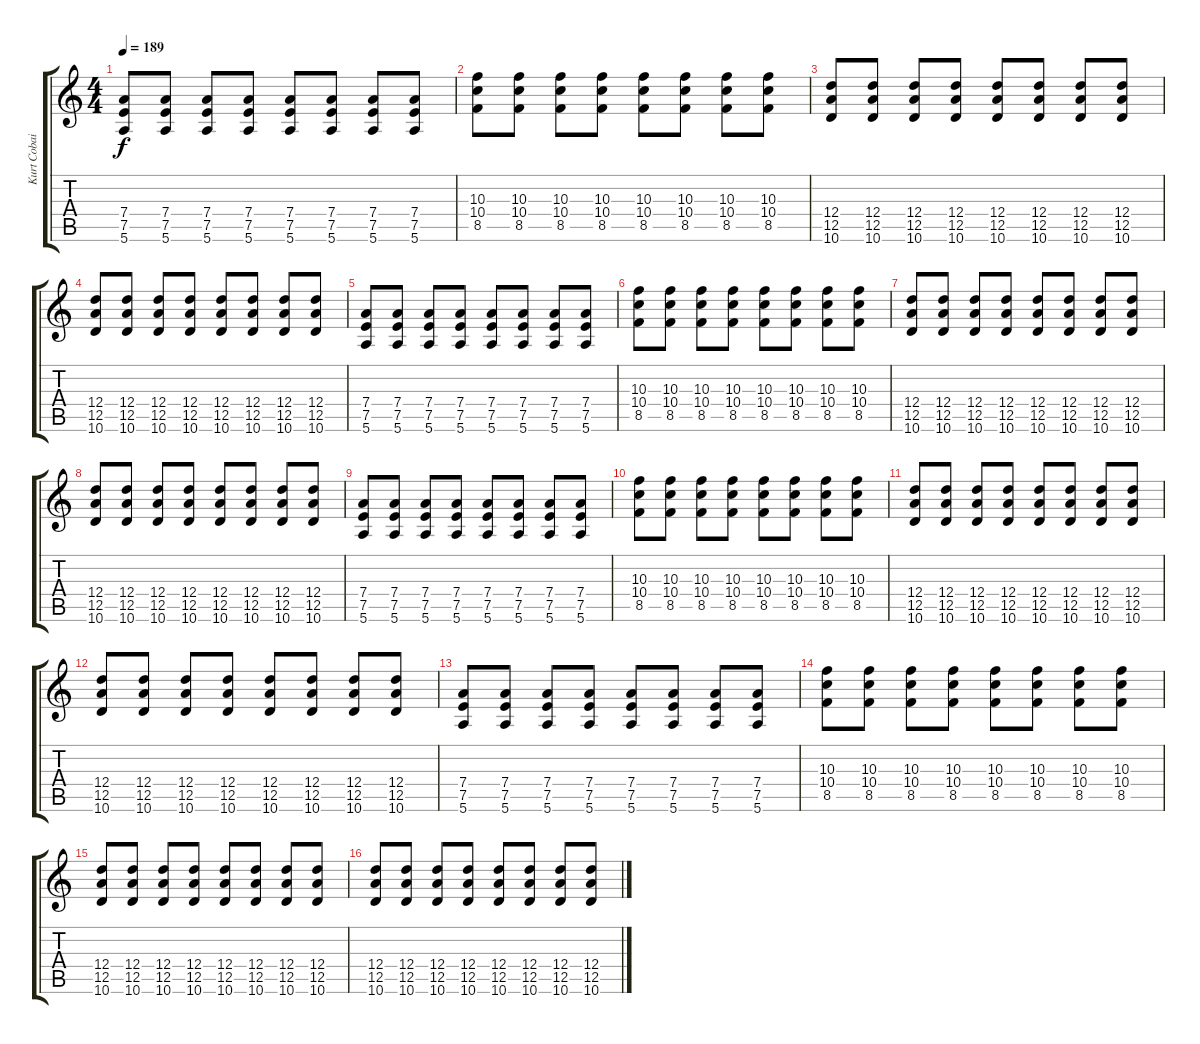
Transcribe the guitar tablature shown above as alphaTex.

\track ("Kurt Cobain (Guitar)" "Kurt Cobai") {instrument overdrivenguitar}
\staff {score tabs}
\tuning (E4 B3 G3 D3 A2 E2) {hide}
\ts (4 4)
\tempo 189
\clef g2
\ks c
(7.4 7.5 5.6).8{dy f} (7.4 7.5 5.6).8 (7.4 7.5 5.6).8 (7.4 7.5 5.6).8 (7.4 7.5 5.6).8 (7.4 7.5 5.6).8 (7.4 7.5 5.6).8 (7.4 7.5 5.6).8 |
(10.3 10.4 8.5).8 (10.3 10.4 8.5).8 (10.3 10.4 8.5).8 (10.3 10.4 8.5).8 (10.3 10.4 8.5).8 (10.3 10.4 8.5).8 (10.3 10.4 8.5).8 (10.3 10.4 8.5).8 |
(12.4 12.5 10.6).8 (12.4 12.5 10.6).8 (12.4 12.5 10.6).8 (12.4 12.5 10.6).8 (12.4 12.5 10.6).8 (12.4 12.5 10.6).8 (12.4 12.5 10.6).8 (12.4 12.5 10.6).8 |
(12.4 12.5 10.6).8 (12.4 12.5 10.6).8 (12.4 12.5 10.6).8 (12.4 12.5 10.6).8 (12.4 12.5 10.6).8 (12.4 12.5 10.6).8 (12.4 12.5 10.6).8 (12.4 12.5 10.6).8 |
(7.4 7.5 5.6).8 (7.4 7.5 5.6).8 (7.4 7.5 5.6).8 (7.4 7.5 5.6).8 (7.4 7.5 5.6).8 (7.4 7.5 5.6).8 (7.4 7.5 5.6).8 (7.4 7.5 5.6).8 |
(10.3 10.4 8.5).8 (10.3 10.4 8.5).8 (10.3 10.4 8.5).8 (10.3 10.4 8.5).8 (10.3 10.4 8.5).8 (10.3 10.4 8.5).8 (10.3 10.4 8.5).8 (10.3 10.4 8.5).8 |
(12.4 12.5 10.6).8 (12.4 12.5 10.6).8 (12.4 12.5 10.6).8 (12.4 12.5 10.6).8 (12.4 12.5 10.6).8 (12.4 12.5 10.6).8 (12.4 12.5 10.6).8 (12.4 12.5 10.6).8 |
(12.4 12.5 10.6).8 (12.4 12.5 10.6).8 (12.4 12.5 10.6).8 (12.4 12.5 10.6).8 (12.4 12.5 10.6).8 (12.4 12.5 10.6).8 (12.4 12.5 10.6).8 (12.4 12.5 10.6).8 |
(7.4 7.5 5.6).8 (7.4 7.5 5.6).8 (7.4 7.5 5.6).8 (7.4 7.5 5.6).8 (7.4 7.5 5.6).8 (7.4 7.5 5.6).8 (7.4 7.5 5.6).8 (7.4 7.5 5.6).8 |
(10.3 10.4 8.5).8 (10.3 10.4 8.5).8 (10.3 10.4 8.5).8 (10.3 10.4 8.5).8 (10.3 10.4 8.5).8 (10.3 10.4 8.5).8 (10.3 10.4 8.5).8 (10.3 10.4 8.5).8 |
(12.4 12.5 10.6).8 (12.4 12.5 10.6).8 (12.4 12.5 10.6).8 (12.4 12.5 10.6).8 (12.4 12.5 10.6).8 (12.4 12.5 10.6).8 (12.4 12.5 10.6).8 (12.4 12.5 10.6).8 |
(12.4 12.5 10.6).8 (12.4 12.5 10.6).8 (12.4 12.5 10.6).8 (12.4 12.5 10.6).8 (12.4 12.5 10.6).8 (12.4 12.5 10.6).8 (12.4 12.5 10.6).8 (12.4 12.5 10.6).8 |
(7.4 7.5 5.6).8 (7.4 7.5 5.6).8 (7.4 7.5 5.6).8 (7.4 7.5 5.6).8 (7.4 7.5 5.6).8 (7.4 7.5 5.6).8 (7.4 7.5 5.6).8 (7.4 7.5 5.6).8 |
(10.3 10.4 8.5).8 (10.3 10.4 8.5).8 (10.3 10.4 8.5).8 (10.3 10.4 8.5).8 (10.3 10.4 8.5).8 (10.3 10.4 8.5).8 (10.3 10.4 8.5).8 (10.3 10.4 8.5).8 |
(12.4 12.5 10.6).8 (12.4 12.5 10.6).8 (12.4 12.5 10.6).8 (12.4 12.5 10.6).8 (12.4 12.5 10.6).8 (12.4 12.5 10.6).8 (12.4 12.5 10.6).8 (12.4 12.5 10.6).8 |
(12.4 12.5 10.6).8 (12.4 12.5 10.6).8 (12.4 12.5 10.6).8 (12.4 12.5 10.6).8 (12.4 12.5 10.6).8 (12.4 12.5 10.6).8 (12.4 12.5 10.6).8 (12.4 12.5 10.6).8
